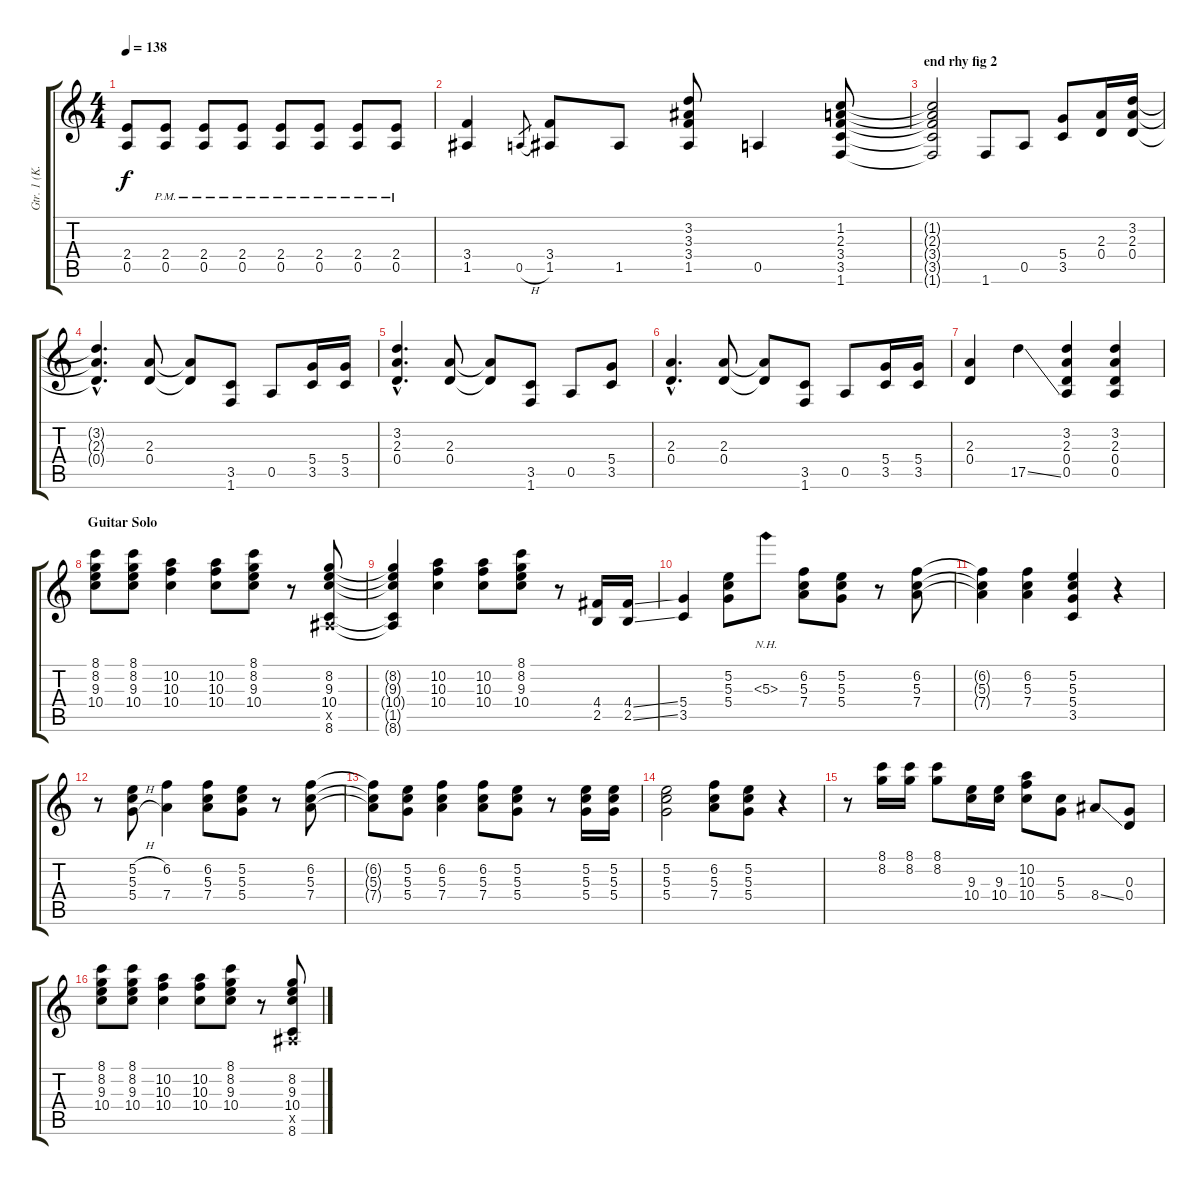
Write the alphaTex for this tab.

\track ("Gtr. 1 (K. Richards)" "Gtr. 1 (K.") {instrument distortionguitar}
\staff {score tabs}
\tuning (E4 B3 G3 D3 A2 E2) {hide}
\ts (4 4)
\tempo 138
\clef g2
\ks c
(2.4{t} 0.5{t}).8{dy f} (2.4{pm} 0.5{pm}).8 (2.4{pm} 0.5{pm}).8 (2.4{pm} 0.5{pm}).8 (2.4{pm} 0.5{pm}).8 (2.4{pm} 0.5{pm}).8 (2.4{pm} 0.5{pm}).8 (2.4{pm} 0.5{pm}).8 |
(3.4 1.5).4 0.5{h}.8{gr} (3.4 1.5).8 1.5.8 (3.2 3.3 3.4 1.5).8 0.5.4 (1.2 2.3 3.4 3.5 1.6).8 |
\section ("" "end rhy fig 2")
(1.2{t} 2.3{t} 3.4{t} 3.5{t} 1.6{t}).2 1.6.8 0.5.8 (5.4 3.5).8 (2.3 0.4).16 (3.2 2.3 0.4).16 |
(3.2{hac t} 2.3{hac t} 0.4{hac t}).4{d} (2.3 0.4).8 (2.3{t} 0.4{t}).8 (3.5 1.6).8 0.5.8 (5.4 3.5).16 (5.4 3.5).16 |
(3.2{hac} 2.3{hac} 0.4{hac}).4{d} (2.3 0.4).8 (2.3{t} 0.4{t}).8 (3.5 1.6).8 0.5.8 (5.4 3.5).8 |
(2.3{hac} 0.4{hac}).4{d} (2.3 0.4).8 (2.3{t} 0.4{t}).8 (3.5 1.6).8 0.5.8 (5.4 3.5).16 (5.4 3.5).16 |
(2.3 0.4).4 17.5{ss}.4 (3.2 2.3 0.4 0.5).4 (3.2 2.3 0.4 0.5).4 |
\section ("" "Guitar Solo")
(8.1 8.2 9.3 10.4).8 (8.1 8.2 9.3 10.4).8 (10.2 10.3 10.4).4 (10.2 10.3 10.4).8 (8.1 8.2 9.3 10.4).8 r.8 (8.2 9.3 10.4 1.5{x} 8.6).8 |
(8.2{t} 9.3{t} 10.4{t} 1.5{t} 8.6{t}).4 (10.2 10.3 10.4).4 (10.2 10.3 10.4).8 (8.1 8.2 9.3 10.4).8 r.8 (4.4 2.5).16 (4.4{ss} 2.5{ss}).16 |
(5.4 3.5).4 (5.2 5.3 5.4).8 5.3{nh}.8 (6.2 5.3 7.4).8 (5.2 5.3 5.4).8 r.8 (6.2 5.3 7.4).8 |
(6.2{t} 5.3{t} 7.4{t}).4 (6.2 5.3 7.4).4 (5.2 5.3 5.4 3.5).4 r.4 |
r.8 (5.2{h} 5.3 5.4{h}).8 (6.2 7.4).4 (6.2 5.3 7.4).8 (5.2 5.3 5.4).8 r.8 (6.2 5.3 7.4).8 |
(6.2{t} 5.3{t} 7.4{t}).8 (5.2 5.3 5.4).8 (6.2 5.3 7.4).4 (6.2 5.3 7.4).8 (5.2 5.3 5.4).8 r.8 (5.2 5.3 5.4).16 (5.2 5.3 5.4).16 |
(5.2 5.3 5.4).2 (6.2 5.3 7.4).8 (5.2 5.3 5.4).8 r.4 |
r.8 (8.1 8.2).16 (8.1 8.2).16 (8.1 8.2).8 (9.3 10.4).16 (9.3 10.4).16 (10.2 10.3 10.4).8 (5.3 5.4).8 8.4{ss}.8 (0.3 0.4).8 |
(8.1 8.2 9.3 10.4).8 (8.1 8.2 9.3 10.4).8 (10.2 10.3 10.4).4 (10.2 10.3 10.4).8 (8.1 8.2 9.3 10.4).8 r.8 (8.2 9.3 10.4 1.5{x} 8.6).8
